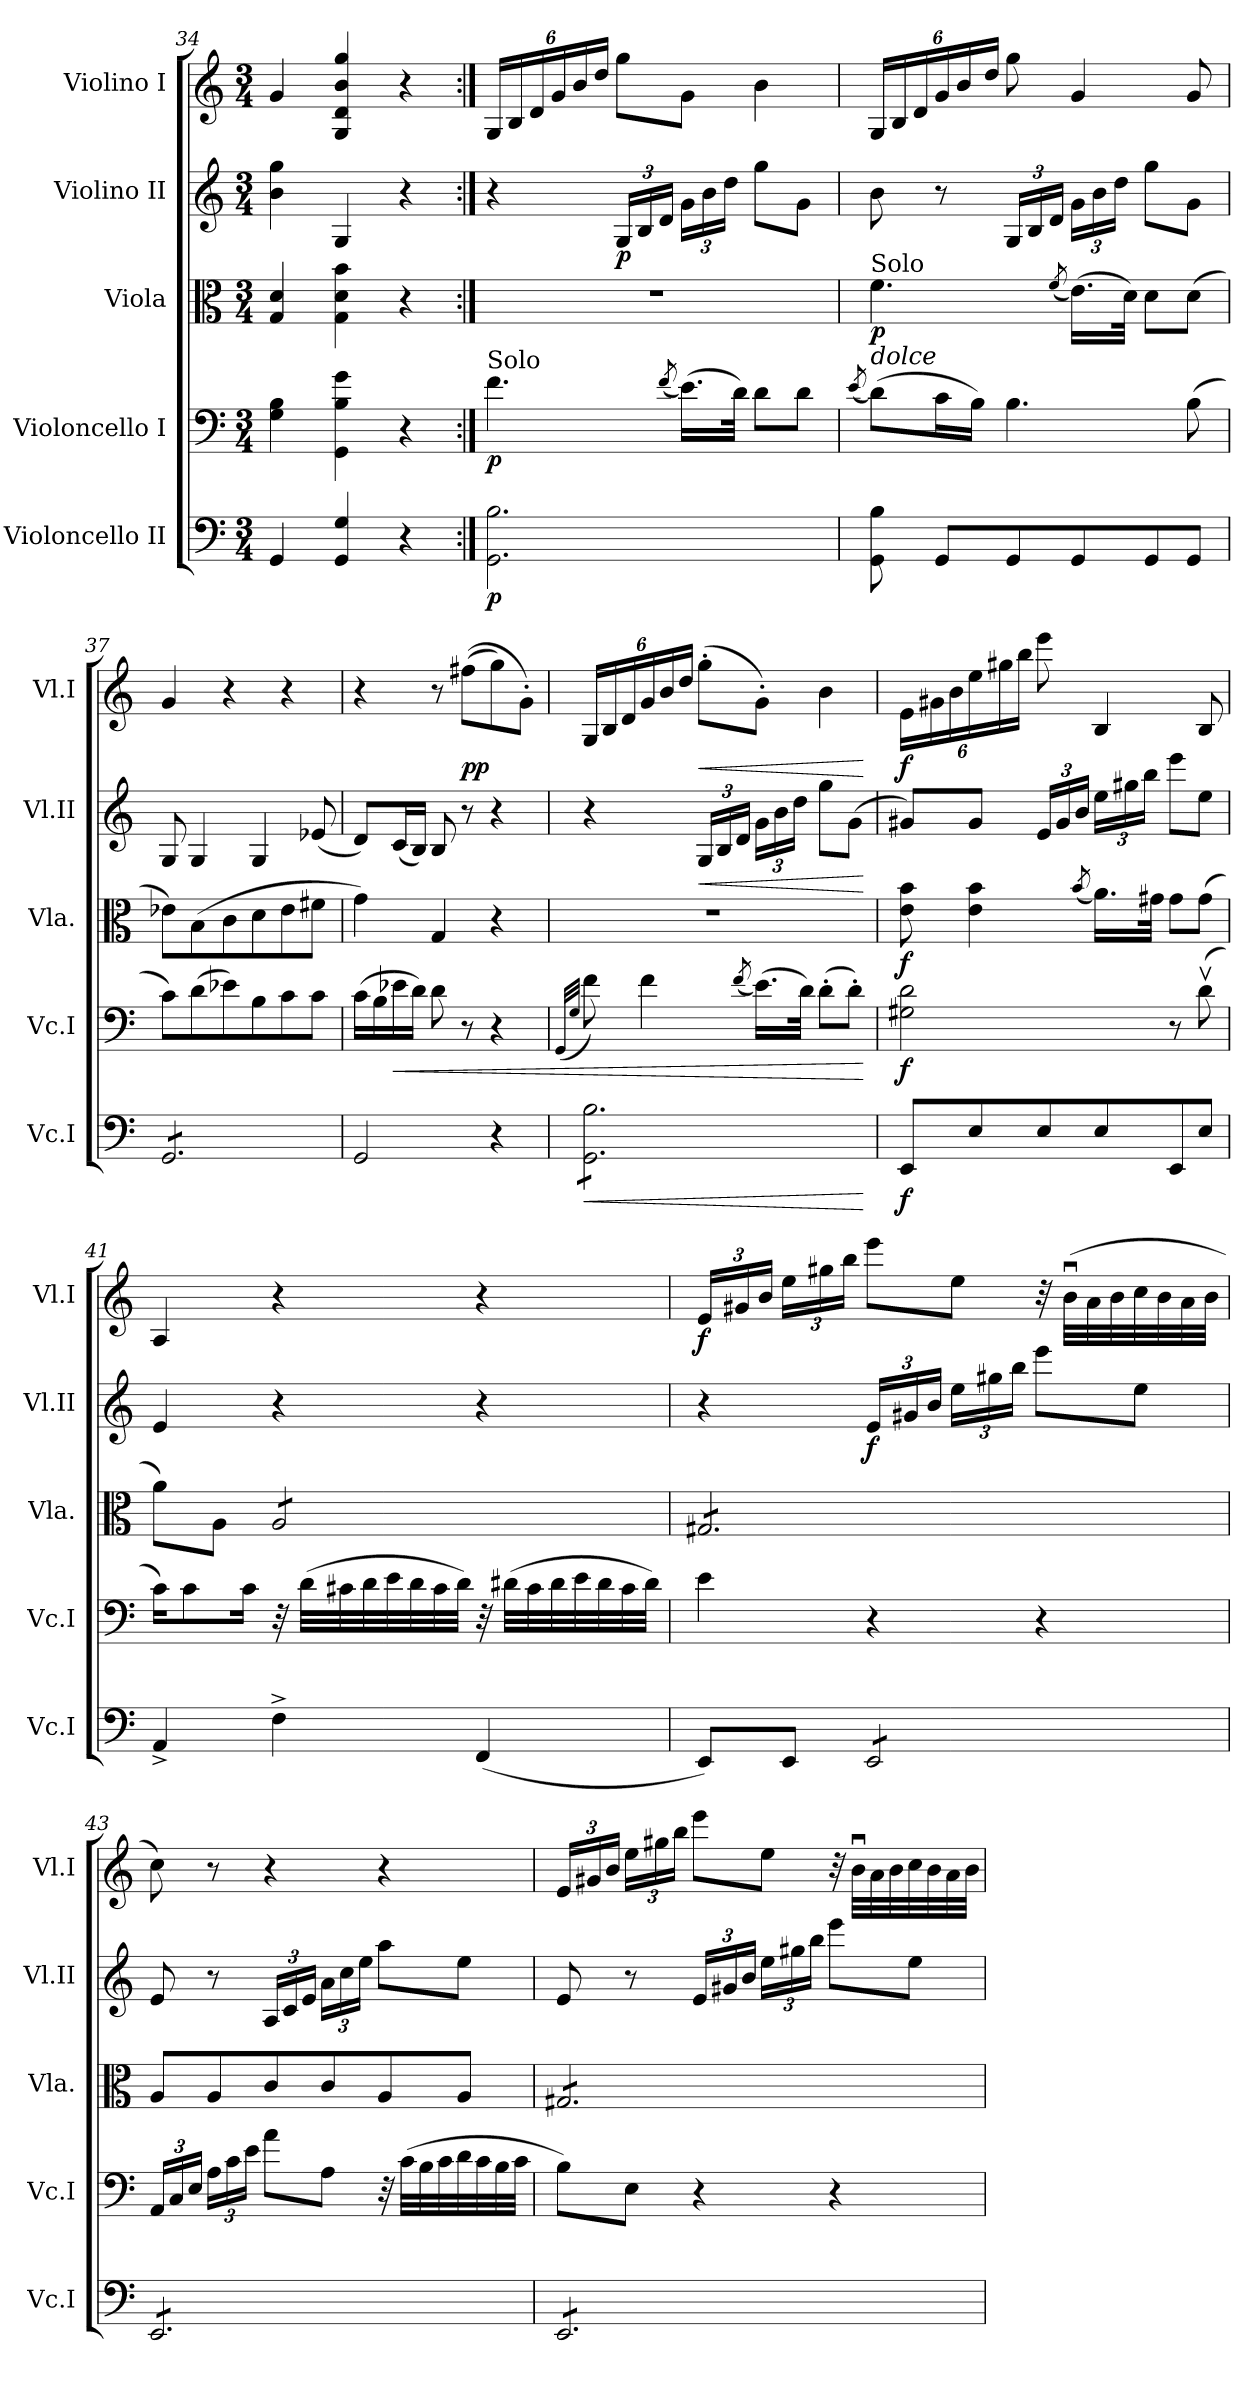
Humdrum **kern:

**kern	**dynam	**kern	**dynam	**kern	**dynam	**kern	**dynam	**kern	**dynam
*part5	*part5	*part4	*part4	*part3	*part3	*part2	*part2	*part1	*part1
*staff5	*staff5	*staff4	*staff4	*staff3	*staff3	*staff2	*staff2	*staff1	*staff1
*I"Violoncello II	*	*I"Violoncello I	*	*I"Viola	*	*I"Violino II	*	*I"Violino I	*
*I'Vc.I	*	*I'Vc.I	*	*I'Vla.	*	*I'Vl.II	*	*I'Vl.I	*
*clefF4	*	*clefF4	*	*clefC3	*	*clefG2	*	*clefG2	*
*k[]	*	*k[]	*	*k[]	*	*k[]	*	*k[]	*
*M3/4	*	*M3/4	*	*M3/4	*	*M3/4	*	*M3/4	*
=34	=34	=34	=34	=34	=34	=34	=34	=34	=34
4GG/	.	4G\ 4B\	.	4G/ 4d/	.	4b\ 4gg\	.	4g/	.
4GG/ 4G/	.	4GG\ 4B\ 4g\	.	4G\ 4d\ 4b\	.	4G/	.	4G/ 4d/ 4b/ 4gg/	.
4r	.	4r	.	4r	.	4r	.	4r	.
!!LO:PB:g=z
=35:|!	=35:|!	=35:|!	=35:|!	=35:|!	=35:|!	=35:|!	=35:|!	=35:|!	=35:|!
*	*	*	*	*	*	*	*	*Xbrackettup	*
!	!	!LO:TX:a:t=Solo	!	!	!	!	!	!	!
!	!LO:DY:b	!	!LO:DY:b	!	!	!	!	!	!
2.GG\ 2.B\	p	4.f\	p	2.r	.	4r	.	24G/LL	.
.	.	.	.	.	.	.	.	24B/	.
.	.	.	.	.	.	.	.	24d/	.
.	.	.	.	.	.	.	.	24g/	.
.	.	.	.	.	.	.	.	24b/	.
.	.	.	.	.	.	.	.	24dd/JJ	.
*	*	*	*	*	*	*Xbrackettup	*	*	*
!	!	!	!	!	!	!	!LO:DY:b	!	!
.	.	.	.	.	.	24G/LL	p	8gg\L	.
.	.	.	.	.	.	24B/	.	.	.
.	.	.	.	.	.	24d/JJ	.	.	.
.	.	(8qf/	.	.	.	.	.	.	.
.	.	(16.e\LL)	.	.	.	24g\LL	.	8g\J	.
.	.	.	.	.	.	24b\	.	.	.
.	.	.	.	.	.	24dd\JJ	.	.	.
.	.	32d\JJk)	.	.	.	.	.	.	.
.	.	8d\L	.	.	.	8gg\L	.	4b\	.
.	.	8d\J	.	.	.	8g\J	.	.	.
=36	=36	=36	=36	=36	=36	=36	=36	=36	=36
.	.	(8qe/	.	.	.	.	.	.	.
!	!	!	!	!LO:TX:a:t=Solo	!	!	!	!	!
!	!	!	!	!LO:TX:b:i:t=dolce	!	!	!	!	!
!	!	!	!	!	!LO:DY:b	!	!	!	!
8GG\ 8B\	.	(8d\L)	.	4.f\	p	8b\	.	24G/LL	.
.	.	.	.	.	.	.	.	24B/	.
.	.	.	.	.	.	.	.	24d/	.
8GG/L	.	16c\L	.	.	.	8r	.	24g/	.
.	.	.	.	.	.	.	.	24b/	.
.	.	16B\JJ)	.	.	.	.	.	.	.
.	.	.	.	.	.	.	.	24dd/JJ	.
8GG/	.	4.B\	.	.	.	24G/LL	.	8gg\	.
.	.	.	.	.	.	24B/	.	.	.
.	.	.	.	.	.	24d/JJ	.	.	.
.	.	.	.	(8qf/	.	.	.	.	.
8GG/	.	.	.	(16.e\LL)	.	24g\LL	.	4g/	.
.	.	.	.	.	.	24b\	.	.	.
.	.	.	.	.	.	24dd\JJ	.	.	.
.	.	.	.	32d\JJk)	.	.	.	.	.
8GG/	.	.	.	8d\L	.	8gg\L	.	.	.
8GG/J	.	(8B\	.	(8d\J	.	8g\J	.	8g/	.
=37	=37	=37	=37	=37	=37	=37	=37	=37	=37
*tremolo	*	*	*	*	*	*	*	*	*
8GG/L	.	8c\L)	.	8e-X\L)	.	8G/	.	4g/	.
8GG/	.	(8d\	.	(8B\	.	4G/	.	.	.
8GG/	.	8e-X\)	.	8c\	.	.	.	4r	.
8GG/	.	8B\	.	8d\	.	4G/	.	.	.
8GG/	.	8c\	.	8e-\	.	.	.	4r	.
8GG/J	.	8c\J	.	8f#X\J	.	(8e-X/	.	.	.
*Xtremolo	*	*	*	*	*	*	*	*	*
!!LO:LB:g=z
=38	=38	=38	=38	=38	=38	=38	=38	=38	=38
2GG/	.	(16c\LL	.	4g\)	.	8d/L)	.	4r	.
.	.	16B\	.	.	.	.	.	.	.
!	!	!	!LO:HP:b	!	!	!	!	!	!
.	.	16e-X\	<	.	.	(16c/L	.	.	.
.	.	16d\JJ)	.	.	.	16B/JJ)	.	.	.
.	.	8d\	.	4G/	.	8B/	.	8r	.
!	!	!	!	!	!	!	!	!	!LO:DY:b
.	.	8r	.	.	.	8r	.	((8ff#X\L	pp
4r	.	4r	.	4r	.	4r	.	8gg\)	.
.	.	.	.	.	.	.	.	8g'\J)	.
=39	=39	=39	=39	=39	=39	=39	=39	=39	=39
.	.	(>32qGG/LLL	.	.	.	.	.	.	.
.	.	32qG/JJJ	.	.	.	.	.	.	.
!	!LO:HP:b	!	!	!	!	!	!	!	!
*tremolo	*	*	*	*	*	*	*	*	*
8GG\ 8B\L	<	8f\)	.	2.r	.	4r	.	24G/LL	.
.	.	.	.	.	.	.	.	24B/	.
.	.	.	.	.	.	.	.	24d/	.
8GG\ 8B\	.	4f\	.	.	.	.	.	24g/	.
.	.	.	.	.	.	.	.	24b/	.
.	.	.	.	.	.	.	.	24dd/JJ	.
!	!	!	!	!	!	!	!LO:HP:b	!	!LO:HP:b
8GG\ 8B\	.	.	.	.	.	24G/LL	<	(8gg'\L	<
.	.	.	.	.	.	24B/	.	.	.
.	.	.	.	.	.	24d/JJ	.	.	.
.	.	(8qf/	.	.	.	.	.	.	.
8GG\ 8B\	.	(16.e\LL)	.	.	.	24g\LL	.	8g'\J)	.
.	.	.	.	.	.	24b\	.	.	.
.	.	.	.	.	.	24dd\JJ	.	.	.
.	.	32d\JJk)	.	.	.	.	.	.	.
8GG\ 8B\	.	(8d'\L	.	.	.	8gg\L	.	4b\	.
8GG\ 8B\J	.	8d'\J)	.	.	.	(8g\J	.	.	.
*Xtremolo	*	*	*	*	*	*	*	*	*
.	[	.	[	.	.	.	[	.	[
=40	=40	=40	=40	=40	=40	=40	=40	=40	=40
!	!LO:DY:b	!	!LO:DY:b	!	!LO:DY:b	!	!	!	!LO:DY:b
8EE/L	f	2G#X\ 2d\	f	8e\ 8b\	f	8g#X/L)	.	24e\LL	f
.	.	.	.	.	.	.	.	24g#X\	.
.	.	.	.	.	.	.	.	24b\	.
8E/	.	.	.	4e\ 4b\	.	8g#/J	.	24ee\	.
.	.	.	.	.	.	.	.	24gg#X\	.
.	.	.	.	.	.	.	.	24bb\JJ	.
8E/	.	.	.	.	.	24e/LL	.	8eee\	.
.	.	.	.	.	.	24g#/	.	.	.
.	.	.	.	.	.	24b/JJ	.	.	.
.	.	.	.	(8qb/	.	.	.	.	.
8E/	.	.	.	16.a\LL)	.	24ee\LL	.	4B/	.
.	.	.	.	.	.	24gg#X\	.	.	.
.	.	.	.	.	.	24bb\JJ	.	.	.
.	.	.	.	32g#X\JJk	.	.	.	.	.
8EE/	.	8r	.	8g#\L	.	8eee\L	.	.	.
8E/J	.	(8dv\	.	(8g#\J	.	8ee\J	.	8B/	.
!!LO:PB:g=z
=41	=41	=41	=41	=41	=41	=41	=41	=41	=41
4AA^/	.	16c\KL)	.	8a\L)	.	4e/	.	4A/	.
.	.	8c\	.	.	.	.	.	.	.
.	.	.	.	8A\J	.	.	.	.	.
.	.	16c\Jk	.	.	.	.	.	.	.
*	*	*	*	*tremolo	*	*	*	*	*
4F^\	.	32r	.	8A/L	.	4r	.	4r	.
.	.	(32d\LLL	.	.	.	.	.	.	.
.	.	32c#X\	.	.	.	.	.	.	.
.	.	32d\	.	.	.	.	.	.	.
.	.	32e\	.	8A/	.	.	.	.	.
.	.	32d\	.	.	.	.	.	.	.
.	.	32c#\	.	.	.	.	.	.	.
.	.	32d\JJJ)	.	.	.	.	.	.	.
(4FF/	.	32r	.	8A/	.	4r	.	4r	.
.	.	(32d#X\LLL	.	.	.	.	.	.	.
.	.	32c#\	.	.	.	.	.	.	.
.	.	32d#\	.	.	.	.	.	.	.
.	.	32e\	.	8A/J	.	.	.	.	.
.	.	32d#\	.	.	.	.	.	.	.
.	.	32c#\	.	.	.	.	.	.	.
.	.	32d#\JJJ)	.	.	.	.	.	.	.
=42	=42	=42	=42	=42	=42	=42	=42	=42	=42
!	!	!	!	!	!	!	!	!	!LO:DY:b
8EE/L)	.	4e\	.	8G#X/L	.	4r	.	24e/LL	f
.	.	.	.	.	.	.	.	24g#X/	.
.	.	.	.	.	.	.	.	24b/JJ	.
8EE/J	.	.	.	8G#X/	.	.	.	24ee\LL	.
.	.	.	.	.	.	.	.	24gg#X\	.
.	.	.	.	.	.	.	.	24bb\JJ	.
!	!	!	!	!	!	!	!LO:DY:b	!	!
*tremolo	*	*	*	*	*	*	*	*	*
8EE/L	.	4r	.	8G#X/	.	24e/LL	f	8eee\L	.
.	.	.	.	.	.	24g#X/	.	.	.
.	.	.	.	.	.	24b/JJ	.	.	.
8EE/	.	.	.	8G#X/	.	24ee\LL	.	8ee\J	.
.	.	.	.	.	.	24gg#X\	.	.	.
.	.	.	.	.	.	24bb\JJ	.	.	.
8EE/	.	4r	.	8G#X/	.	8eee\L	.	32r	.
.	.	.	.	.	.	.	.	(32bu\LLL	.
.	.	.	.	.	.	.	.	32a\	.
.	.	.	.	.	.	.	.	32b\	.
8EE/J	.	.	.	8G#X/J	.	8ee\J	.	32cc\	.
*	*	*	*	*Xtremolo	*	*	*	*	*
.	.	.	.	.	.	.	.	32b\	.
.	.	.	.	.	.	.	.	32a\	.
.	.	.	.	.	.	.	.	32b\JJJ	.
!!LO:LB:g=z
=43	=43	=43	=43	=43	=43	=43	=43	=43	=43
*	*	*Xbrackettup	*	*	*	*	*	*	*
8EE/L	.	24AA/LL	.	8A/L	.	8e/	.	8cc\)	.
.	.	24C/	.	.	.	.	.	.	.
.	.	24E/JJ	.	.	.	.	.	.	.
8EE/	.	24A\LL	.	8A/	.	8r	.	8r	.
.	.	24c\	.	.	.	.	.	.	.
.	.	24e\JJ	.	.	.	.	.	.	.
8EE/	.	8a\L	.	8c/	.	24A/LL	.	4r	.
.	.	.	.	.	.	24c/	.	.	.
.	.	.	.	.	.	24e/JJ	.	.	.
8EE/	.	8A\J	.	8c/	.	24a\LL	.	.	.
.	.	.	.	.	.	24cc\	.	.	.
.	.	.	.	.	.	24ee\JJ	.	.	.
8EE/	.	32r	.	8A/	.	8aa\L	.	4r	.
.	.	(32c\LLL	.	.	.	.	.	.	.
.	.	32B\	.	.	.	.	.	.	.
.	.	32c\	.	.	.	.	.	.	.
8EE/J	.	32d\	.	8A/J	.	8ee\J	.	.	.
.	.	32c\	.	.	.	.	.	.	.
.	.	32B\	.	.	.	.	.	.	.
.	.	32c\JJJ	.	.	.	.	.	.	.
=44	=44	=44	=44	=44	=44	=44	=44	=44	=44
*	*	*	*	*tremolo	*	*	*	*	*
8EE/L	.	8B\L)	.	8G#X/L	.	8e/	.	24e/LL	.
.	.	.	.	.	.	.	.	24g#X/	.
.	.	.	.	.	.	.	.	24b/JJ	.
8EE/	.	8E\J	.	8G#X/	.	8r	.	24ee\LL	.
.	.	.	.	.	.	.	.	24gg#X\	.
.	.	.	.	.	.	.	.	24bb\JJ	.
8EE/	.	4r	.	8G#X/	.	24e/LL	.	8eee\L	.
.	.	.	.	.	.	24g#X/	.	.	.
.	.	.	.	.	.	24b/JJ	.	.	.
8EE/	.	.	.	8G#X/	.	24ee\LL	.	8ee\J	.
.	.	.	.	.	.	24gg#X\	.	.	.
.	.	.	.	.	.	24bb\JJ	.	.	.
8EE/	.	4r	.	8G#X/	.	8eee\L	.	32r	.
.	.	.	.	.	.	.	.	32bu\LLL	.
.	.	.	.	.	.	.	.	32a\	.
.	.	.	.	.	.	.	.	32b\	.
8EE/J	.	.	.	8G#X/J	.	8ee\J	.	32cc\	.
*	*	*	*	*Xtremolo	*	*	*	*	*
*Xtremolo	*	*	*	*	*	*	*	*	*
.	.	.	.	.	.	.	.	32b\	.
.	.	.	.	.	.	.	.	32a\	.
.	.	.	.	.	.	.	.	32b\JJJ	.
=	=	=	=	=	=	=	=	=	=
*-	*-	*-	*-	*-	*-	*-	*-	*-	*-
